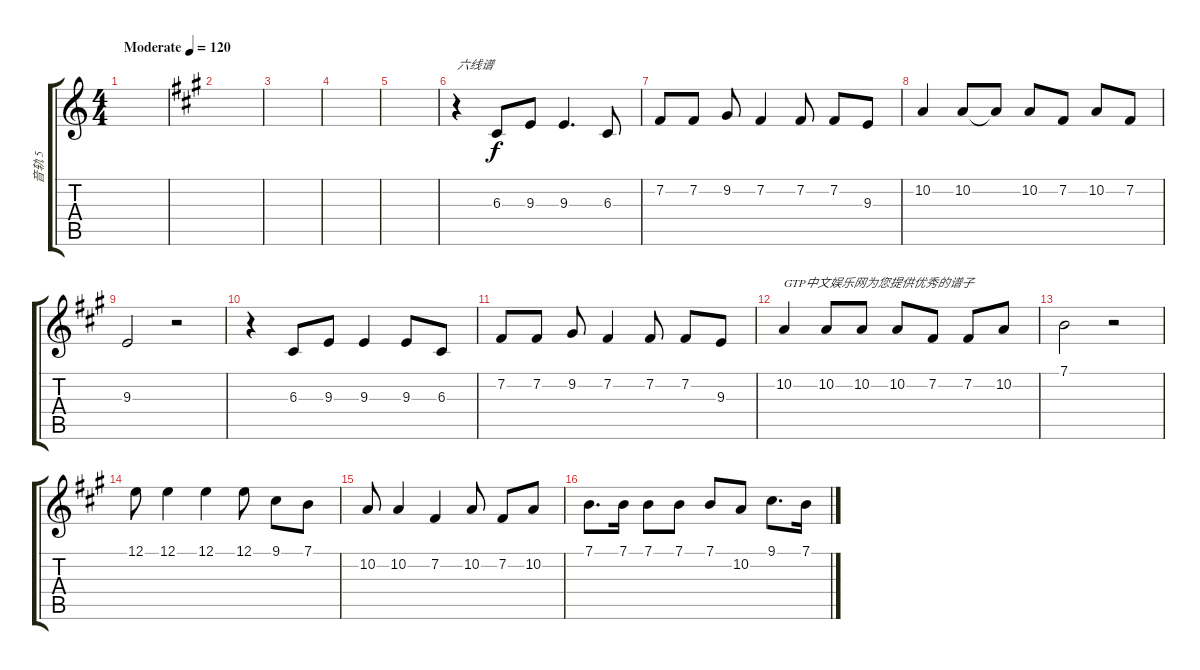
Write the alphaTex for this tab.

\track ("音轨 5" "音轨 5") {instrument altosax}
\staff {score tabs}
\tuning (E4 B3 G3 D3 A2 E2) {hide}
\ts (4 4)
\tempo (120 "Moderate")
\clef g2
\ks c
|
\ks a
|
|
|
|
r.4{txt "六线谱"} 6.3.8 9.3.8 9.3.4{d} 6.3.8 |
7.2.8 7.2.8 9.2.8 7.2.4 7.2.8 7.2.8 9.3.8 |
10.2.4 10.2.8 10.2{t}.8 10.2.8 7.2.8 10.2.8 7.2.8 |
9.3.2 r.2 |
r.4 6.3.8 9.3.8 9.3.4 9.3.8 6.3.8 |
7.2.8 7.2.8 9.2.8 7.2.4 7.2.8 7.2.8 9.3.8 |
10.2.4{txt "GTP中文娱乐网为您提供优秀的谱子"} 10.2.8 10.2.8 10.2.8 7.2.8 7.2.8 10.2.8 |
7.1.2 r.2 |
12.1.8 12.1.4 12.1.4 12.1.8 9.1.8 7.1.8 |
10.2.8 10.2.4 7.2.4 10.2.8 7.2.8 10.2.8 |
7.1.8{d} 7.1.16 7.1.8 7.1.8 7.1.8 10.2.8 9.1.8{d} 7.1.16
